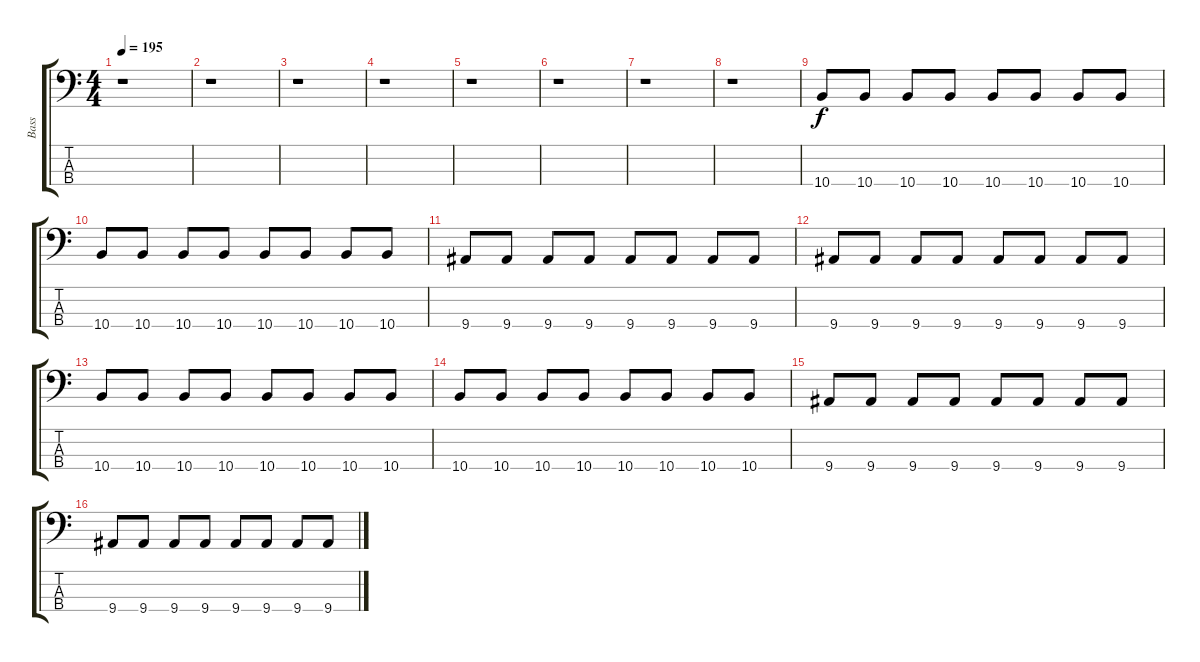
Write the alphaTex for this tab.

\track ("Bass" "Bass") {instrument electricbasspick}
\staff {score tabs}
\tuning (Gb2 Db2 Ab1 Db1) {hide}
\ts (4 4)
\tempo 195
\clef f4
\ks c
r.1{dy f} |
r.1 |
r.1 |
r.1 |
r.1 |
r.1 |
r.1 |
r.1 |
10.4.8 10.4.8 10.4.8 10.4.8 10.4.8 10.4.8 10.4.8 10.4.8 |
10.4.8 10.4.8 10.4.8 10.4.8 10.4.8 10.4.8 10.4.8 10.4.8 |
9.4.8 9.4.8 9.4.8 9.4.8 9.4.8 9.4.8 9.4.8 9.4.8 |
9.4.8 9.4.8 9.4.8 9.4.8 9.4.8 9.4.8 9.4.8 9.4.8 |
10.4.8 10.4.8 10.4.8 10.4.8 10.4.8 10.4.8 10.4.8 10.4.8 |
10.4.8 10.4.8 10.4.8 10.4.8 10.4.8 10.4.8 10.4.8 10.4.8 |
9.4.8 9.4.8 9.4.8 9.4.8 9.4.8 9.4.8 9.4.8 9.4.8 |
9.4.8 9.4.8 9.4.8 9.4.8 9.4.8 9.4.8 9.4.8 9.4.8
